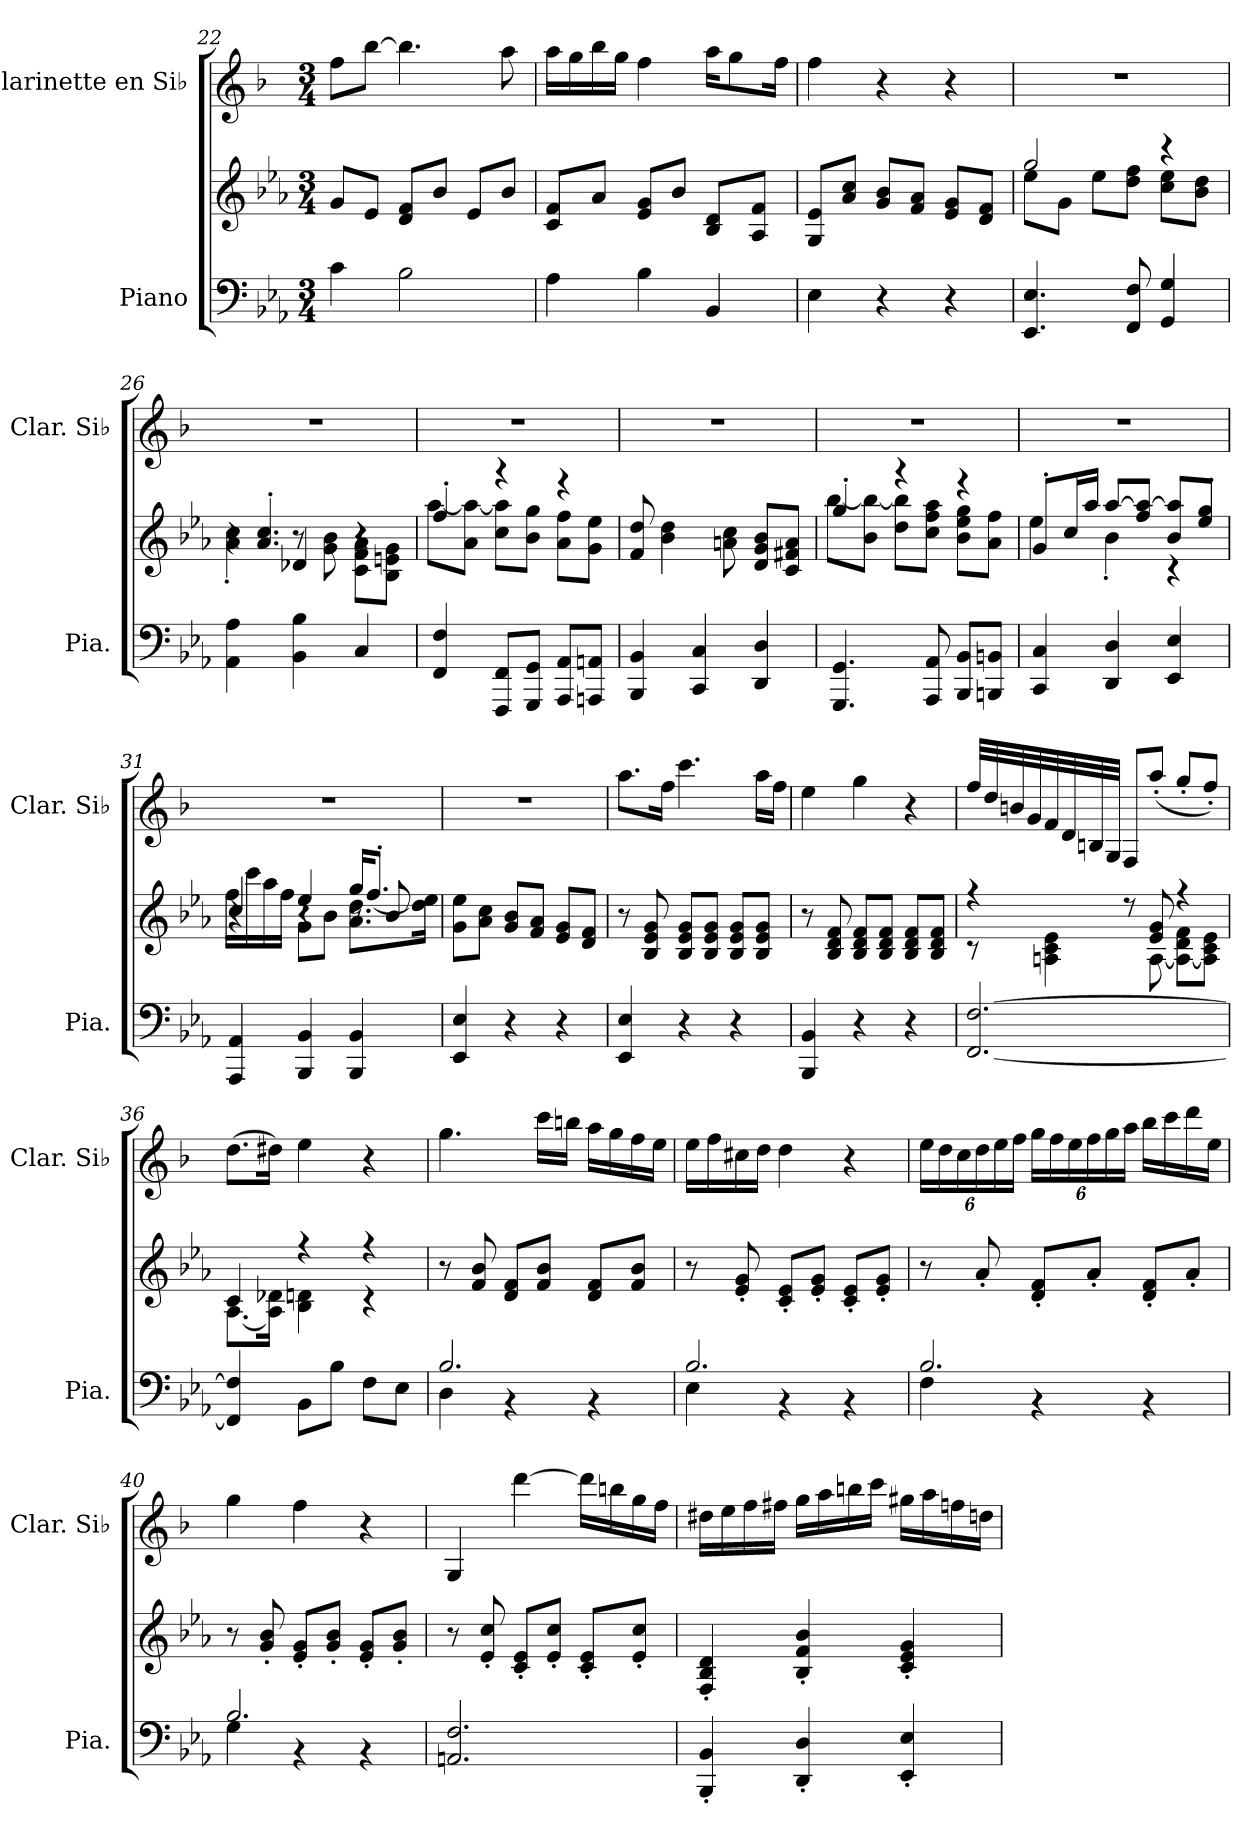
**kern	**kern	**kern
*part2	*part2	*part1
*staff3	*staff2	*staff1
*I"Piano	*	*I"Clarinette en Si♭
*I'Pia.	*	*I'Clar. Si♭
*clefF4	*clefG2	*clefG2
*	*	*ITrd1c2
*k[b-e-a-]	*k[b-e-a-]	*k[b-e-a-]
*M3/4	*M3/4	*M3/4
=22	=22	=22
4c\	8g/L	8ee-\L
.	8e-/J	[8aa-\J
2B-\	8d/ 8f/L	4.aa-\]
.	8b-/J	.
.	8e-/L	.
.	8b-/J	8gg\
=23	=23	=23
4A-\	8c/ 8f/L	16gg\LL
.	.	16ff\
.	8a-/J	16aa-\
.	.	16ff\JJ
4B-\	8e-/ 8g/L	4ee-\
.	8b-/J	.
4BB-/	8B-/ 8d/L	16gg\KL
.	.	8ff\
.	8A-/ 8f/J	.
.	.	16ee-\Jk
=24	=24	=24
4E-\	8G/ 8e-/L	4ee-\
.	8a-/ 8cc/J	.
4r	8g/ 8b-/L	4r
.	8f/ 8a-/J	.
4r	8e-/ 8g/L	4r
.	8d/ 8f/J	.
=25	=25	=25
*	*^	*
4.EE-/ 4.E-/	2gg/	8ee-\L	2.r
.	.	8g\J	.
.	.	8ee-\L	.
8FF/ 8F/	.	8dd\ 8ff\J	.
4GG/ 4G/	4r	8cc\ 8ee-\L	.
.	.	8b-\ 8dd\J	.
!!LO:PB:g=z
=26	=26	=26	=26
*	*	*^	*
4AA-\ 4A-\	8r	4a-\' 4cc\'	4r	2.r
.	4.a-/' 4.cc/'	.	.	.
4BB-\ 4B-\	.	8r	4d-X/	.
.	.	8g\ 8b-\	.	.
4C/	4r	8c\ 8f\ 8a-\L	4r	.
.	.	8B-\ 8en\ 8g\J	.	.
*	*	*v	*v	*
=27	=27	=27	=27
4FF/ 4F/	4ff'/	[8aa-\L	2.r
.	.	8a-\ 8aa-\_J	.
8FFF/ 8FF/L	4r	8cc\ 8aa-\]L	.
8GGG/ 8GG/J	.	8b-\ 8gg\J	.
8AAA-/ 8AA-/L	4r	8a-\ 8ff\L	.
8AAAn/ 8AAn/J	.	8g\ 8ee-\J	.
*	*v	*v	*
=28	=28	=28
4BBB-/ 4BB-/	8f/ 8dd/	2.r
.	4b-\ 4dd\	.
4CC/ 4C/	.	.
.	8an\ 8cc\	.
4DD/ 4D/	8d/ 8g/ 8b-/L	.
.	8c/ 8f#X/ 8a/J	.
=29	=29	=29
*	*^	*
4.GGG/ 4.GG/	4gg'/	[8bb-\L	2.r
.	.	8b-\ 8bb-\_J	.
.	4r	8dd\ 8bb-\]L	.
8AAA-/ 8AA-/	.	8cc\ 8ff\ 8aa-\J	.
8BBB-/ 8BB-/L	4r	8b-\ 8ee-\ 8gg\L	.
8BBBn/ 8BBn/J	.	8a-\ 8ff\J	.
=30	=30	=30	=30
4CC/ 4C/	8g'/L	4ee-\	2.r
.	16cc/L	.	.
.	16aa-/JJ	.	.
4DD/ 4D/	[8aa-/L	4b-'\	.
.	8ff/ 8aa-/_J	.	.
4EE-/ 4E-/	8b-/ 8aa-/]L	4r	.
.	8ee-/' 8gg/'J	.	.
!!LO:LB:g=z
=31	=31	=31	=31
*	*	*^	*
4AAA-/ 4AA-/	4cc/	16ff\LL	4r	2.r
.	.	16ccc\	.	.
.	.	16aa-\	.	.
.	.	16ff\JJ	.	.
4BBB-/ 4BB-/	4ee-/	8g\L	4r	.
.	.	8b-\J	.	.
4BBB-/ 4BB-/	16gg/KL	8.a-\ [8.dd\L	8r	.
.	8.ff'/J	.	.	.
.	.	.	8b-/	.
.	.	16dd\] 16ee-\Jk	.	.
*	*v	*v	*v	*
=32	=32	=32
4EE-/ 4E-/	8g\ 8ee-\L	2.r
.	8a-\ 8cc\J	.
4r	8g/ 8b-/L	.
.	8f/ 8a-/J	.
4r	8e-/ 8g/L	.
.	8d/ 8f/J	.
=33	=33	=33
4EE-/ 4E-/	8r	8.gg\L
.	8B-/ 8e-/ 8g/	.
.	.	16ee-\Jk
4r	8B-/ 8e-/ 8g/L	4.bb-\
.	8B-/ 8e-/ 8g/J	.
4r	8B-/ 8e-/ 8g/L	.
.	8B-/ 8e-/ 8g/J	16gg\LL
.	.	16ee-\JJ
=34	=34	=34
4BBB-/ 4BB-/	8r	4dd\
.	8B-/ 8d/ 8f/	.
4r	8B-/ 8d/ 8f/L	4ff\
.	8B-/ 8d/ 8f/J	.
4r	8B-/ 8d/ 8f/L	4r
.	8B-/ 8d/ 8f/J	.
!!LO:LB:g=z
=35	=35	=35
*	*^	*
[2.FF/ [2.F/	4r	8r	32ee-/LLL
.	.	.	32cc/
.	.	.	32an/
.	.	.	32f/
.	.	4An\ 4c\ 4e-\	32e-/
.	.	.	32c/
.	.	.	32An/
.	.	.	32F/JJJ
.	8r	.	8E-/L
.	8e-/ 8g/	[8A\	(<8gg'/J
.	4r	8A\_ 8d\ 8f\L	8ff'/L
.	.	8A\] 8c\ 8e-\J	8ee-'/J)
=36	=36	=36	=36
4FF/] 4F/]	4c/	[8.A-\L	(>8.cc\L
.	.	16A-\] 16d-X\Jk	16cc#X\Jk)
8BB-\L	4r	4B-\ 4dn\	4dd\
8B-\J	.	.	.
8F\L	4r	4r	4r
8E-\J	.	.	.
*	*v	*v	*
=37	=37	=37
*^	*	*
2.B-/	4D\	8r	4.ff\
.	.	8f/ 8b-/	.
.	4r	8d/ 8f/L	.
.	.	8f/ 8b-/J	16bb-\LL
.	.	.	16aan\JJ
.	4r	8d/ 8f/L	16gg\LL
.	.	.	16ff\
.	.	8f/ 8b-/J	16ee-\
.	.	.	16dd\JJ
=38	=38	=38	=38
2.B-/	4E-\	8r	16dd\LL
.	.	.	16ee-\
.	.	8e-/' 8g/'	16bn\
.	.	.	16cc\JJ
.	4r	8c/' 8e-/'L	4cc\
.	.	8e-/' 8g/'J	.
.	4r	8c/' 8e-/'L	4r
.	.	8e-/' 8g/'J	.
!!LO:LB:g=z
=39	=39	=39	=39
*	*	*	*Xbrackettup
2.B-/	4F\	8r	24dd\LL
.	.	.	24cc\
.	.	.	24b-\
.	.	8a-'/	24cc\
.	.	.	24dd\
.	.	.	24ee-\JJ
.	4r	8d/' 8f/'L	24ff\LL
.	.	.	24ee-\
.	.	.	24dd\
.	.	8a-'/J	24ee-\
.	.	.	24ff\
.	.	.	24gg\JJ
.	4r	8d/' 8f/'L	16aa-\LL
.	.	.	16bb-\
.	.	8a-'/J	16ccc\
.	.	.	16dd\JJ
=40	=40	=40	=40
2.B-/	4G\	8r	4ff\
.	.	8g/' 8b-/'	.
.	4r	8e-/' 8g/'L	4ee-\
.	.	8g/' 8b-/'J	.
.	4r	8e-/' 8g/'L	4r
.	.	8g/' 8b-/'J	.
*v	*v	*	*
=41	=41	=41
2.AAn/ 2.F/	8r	4F/
.	8e-/' 8cc/'	.
.	8c/' 8e-/'L	[4ccc\
.	8e-/' 8cc/'J	.
.	8c/' 8e-/'L	16ccc\LL]
.	.	16aan\
.	8e-/' 8cc/'J	16ff\
.	.	16ee-\JJ
!!LO:PB:g=z
=42	=42	=42
4BBB-/' 4BB-/'	4F/' 4B-/' 4d/'	16cc#X\LL
.	.	16dd\
.	.	16ee-\
.	.	16een\JJ
4DD/' 4D/'	4B-/' 4f/' 4b-/'	16ff\LL
.	.	16gg\
.	.	16aan\
.	.	16bb-\JJ
4EE-/' 4E-/'	4c/' 4e-/' 4g/'	16ff#X\LL
.	.	16gg\
.	.	16ee-X\
.	.	16ccn\JJ
=	=	=
*-	*-	*-
